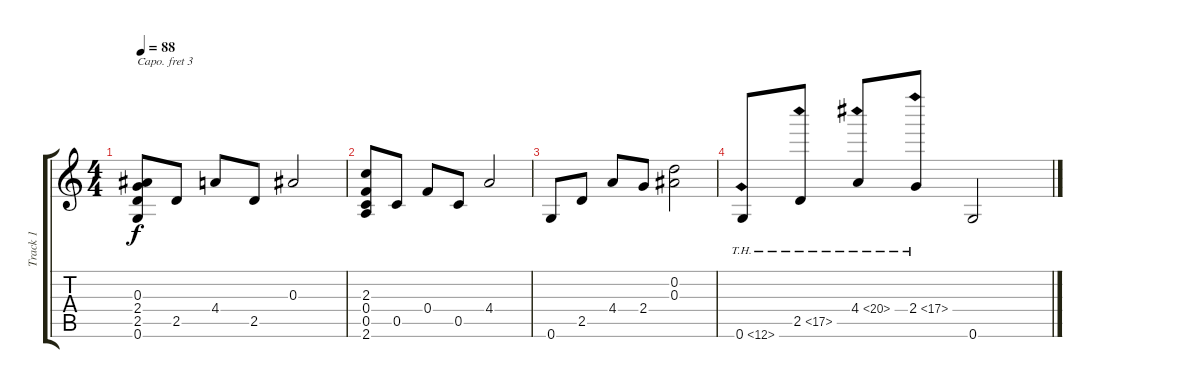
\track ("Track 1" "Track 1") {instrument acousticguitarsteel}
\staff {score tabs}
\capo 3
\tuning (E4 B3 G3 D3 A2 E2) {hide}
\ts (4 4)
\tempo 88
\clef g2
\ks c
(0.3 2.4 2.5 0.6).8{dy f} 2.5.8 4.4.8 2.5.8 0.3.2 |
(2.3 0.4 0.5 2.6).8 0.5.8 0.4.8 0.5.8 4.4.2 |
0.6.8 2.5.8 4.4.8 2.4.8 (0.2 0.3).2 |
0.6{th 12}.8 2.5{th 15}.8 4.4{th 16}.8 2.4{th 15}.8 0.6.2
